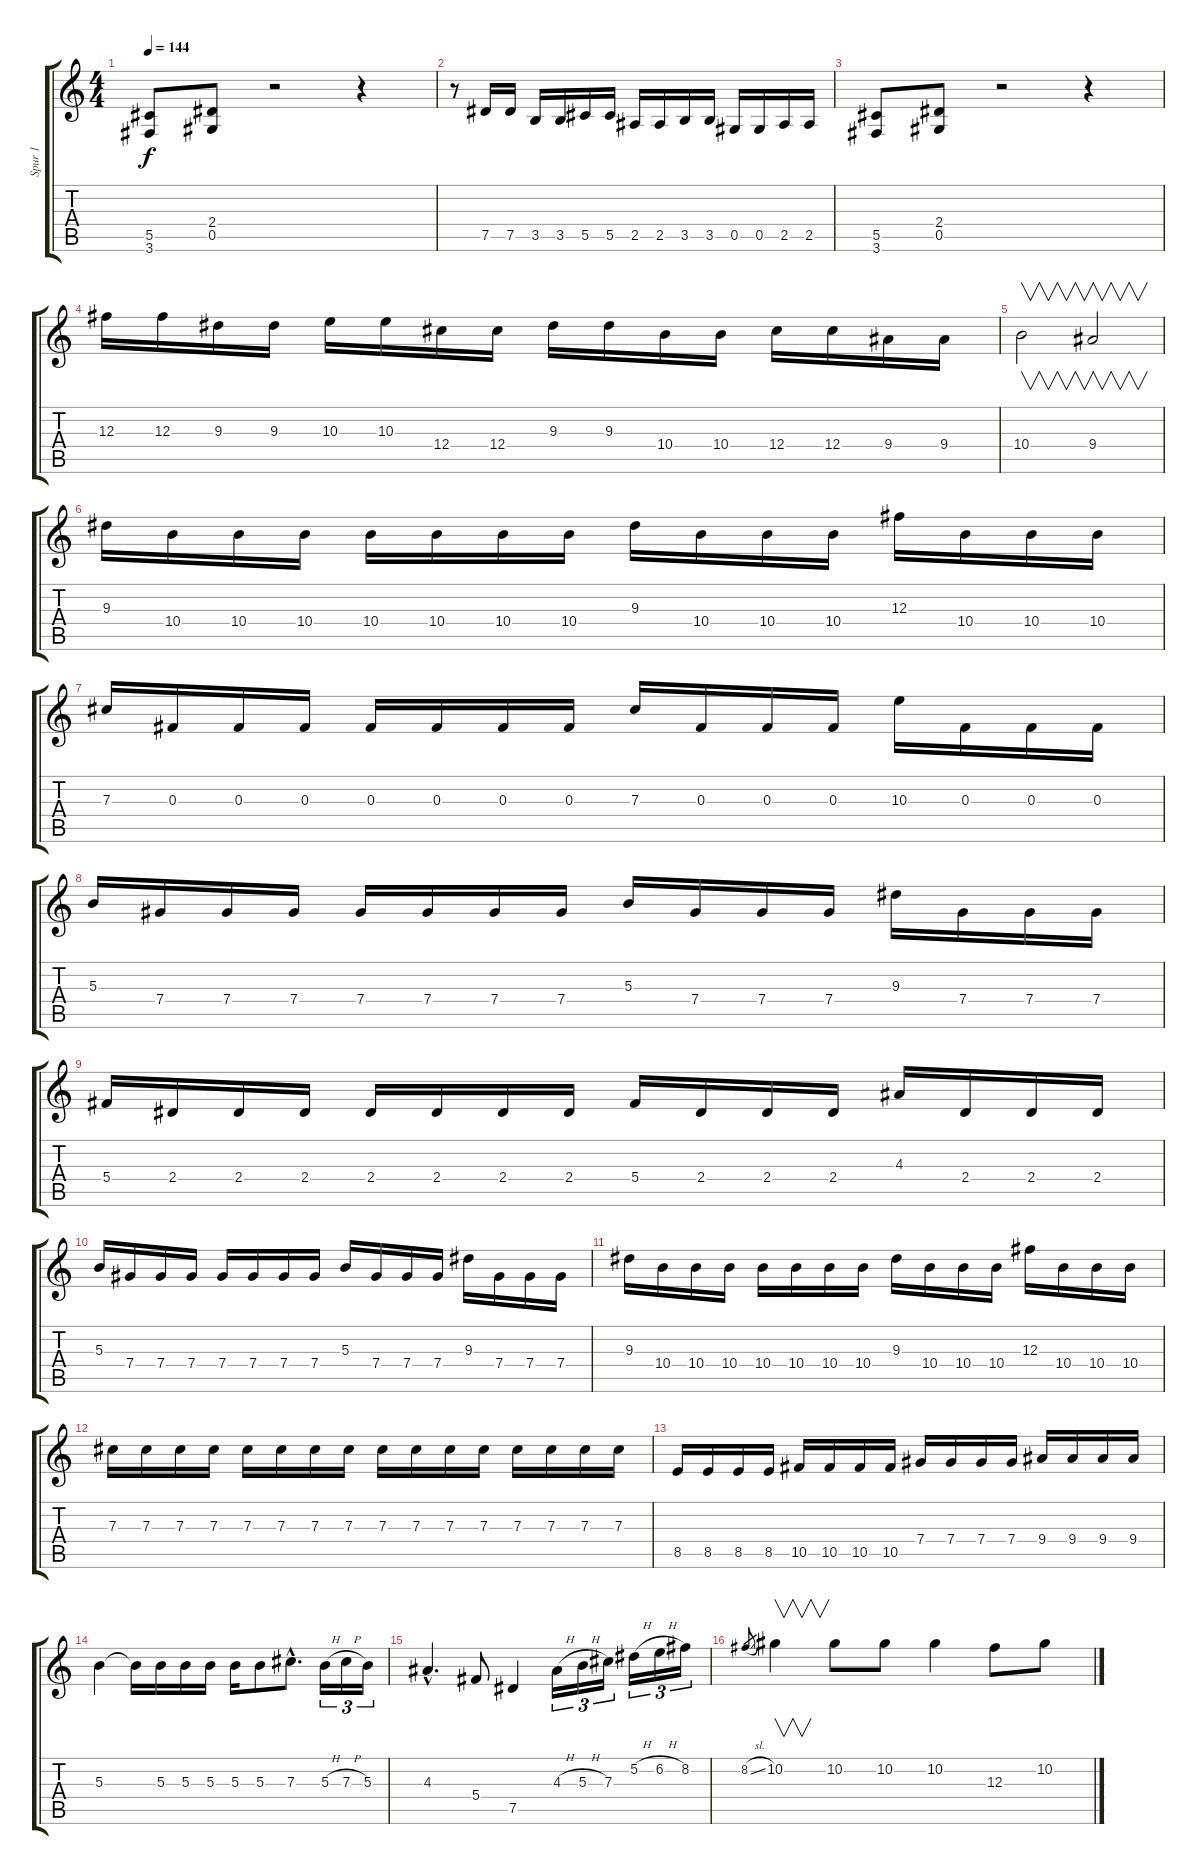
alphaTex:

\track ("Spur 1" "Spur 1") {instrument distortionguitar}
\staff {score tabs}
\tuning (Eb4 Bb3 Gb3 Db3 Ab2 Eb2) {hide}
\ts (4 4)
\tempo 144
\clef g2
\ks c
(5.5 3.6).8{dy f} (2.4 0.5).8 r.2 r.4 |
r.8 7.5.16 7.5.16 3.5.16 3.5.16 5.5.16 5.5.16 2.5.16 2.5.16 3.5.16 3.5.16 0.5.16 0.5.16 2.5.16 2.5.16 |
(5.5 3.6).8 (2.4 0.5).8 r.2 r.4 |
12.3.16 12.3.16 9.3.16 9.3.16 10.3.16 10.3.16 12.4.16 12.4.16 9.3.16 9.3.16 10.4.16 10.4.16 12.4.16 12.4.16 9.4.16 9.4.16 |
10.4.2{v} 9.4.2{v} |
9.3.16 10.4.16 10.4.16 10.4.16 10.4.16 10.4.16 10.4.16 10.4.16 9.3.16 10.4.16 10.4.16 10.4.16 12.3.16 10.4.16 10.4.16 10.4.16 |
7.3.16 0.3.16 0.3.16 0.3.16 0.3.16 0.3.16 0.3.16 0.3.16 7.3.16 0.3.16 0.3.16 0.3.16 10.3.16 0.3.16 0.3.16 0.3.16 |
5.3.16 7.4.16 7.4.16 7.4.16 7.4.16 7.4.16 7.4.16 7.4.16 5.3.16 7.4.16 7.4.16 7.4.16 9.3.16 7.4.16 7.4.16 7.4.16 |
5.4.16 2.4.16 2.4.16 2.4.16 2.4.16 2.4.16 2.4.16 2.4.16 5.4.16 2.4.16 2.4.16 2.4.16 4.3.16 2.4.16 2.4.16 2.4.16 |
5.3.16 7.4.16 7.4.16 7.4.16 7.4.16 7.4.16 7.4.16 7.4.16 5.3.16 7.4.16 7.4.16 7.4.16 9.3.16 7.4.16 7.4.16 7.4.16 |
9.3.16 10.4.16 10.4.16 10.4.16 10.4.16 10.4.16 10.4.16 10.4.16 9.3.16 10.4.16 10.4.16 10.4.16 12.3.16 10.4.16 10.4.16 10.4.16 |
7.3.16 7.3.16 7.3.16 7.3.16 7.3.16 7.3.16 7.3.16 7.3.16 7.3.16 7.3.16 7.3.16 7.3.16 7.3.16 7.3.16 7.3.16 7.3.16 |
8.5.16 8.5.16 8.5.16 8.5.16 10.5.16 10.5.16 10.5.16 10.5.16 7.4.16 7.4.16 7.4.16 7.4.16 9.4.16 9.4.16 9.4.16 9.4.16 |
5.3.4 5.3{t}.16 5.3.16 5.3.16 5.3.16 5.3.16 5.3.8 7.3{hac}.8{d} 5.3{h}.16{tu (3 2)} 7.3{h}.16{tu (3 2)} 5.3.16{tu (3 2)} |
4.3{hac}.4{d} 5.4.8 7.5.4 4.3{h}.16{tu (3 2)} 5.3{h}.16{tu (3 2)} 7.3.16{tu (3 2)} 5.2{h}.16{tu (3 2)} 6.2{h}.16{tu (3 2)} 8.2.16{tu (3 2)} |
8.2{sl}.8{gr} 10.2.4{v} 10.2.8 10.2.8 10.2.4 12.3.8 10.2.8
